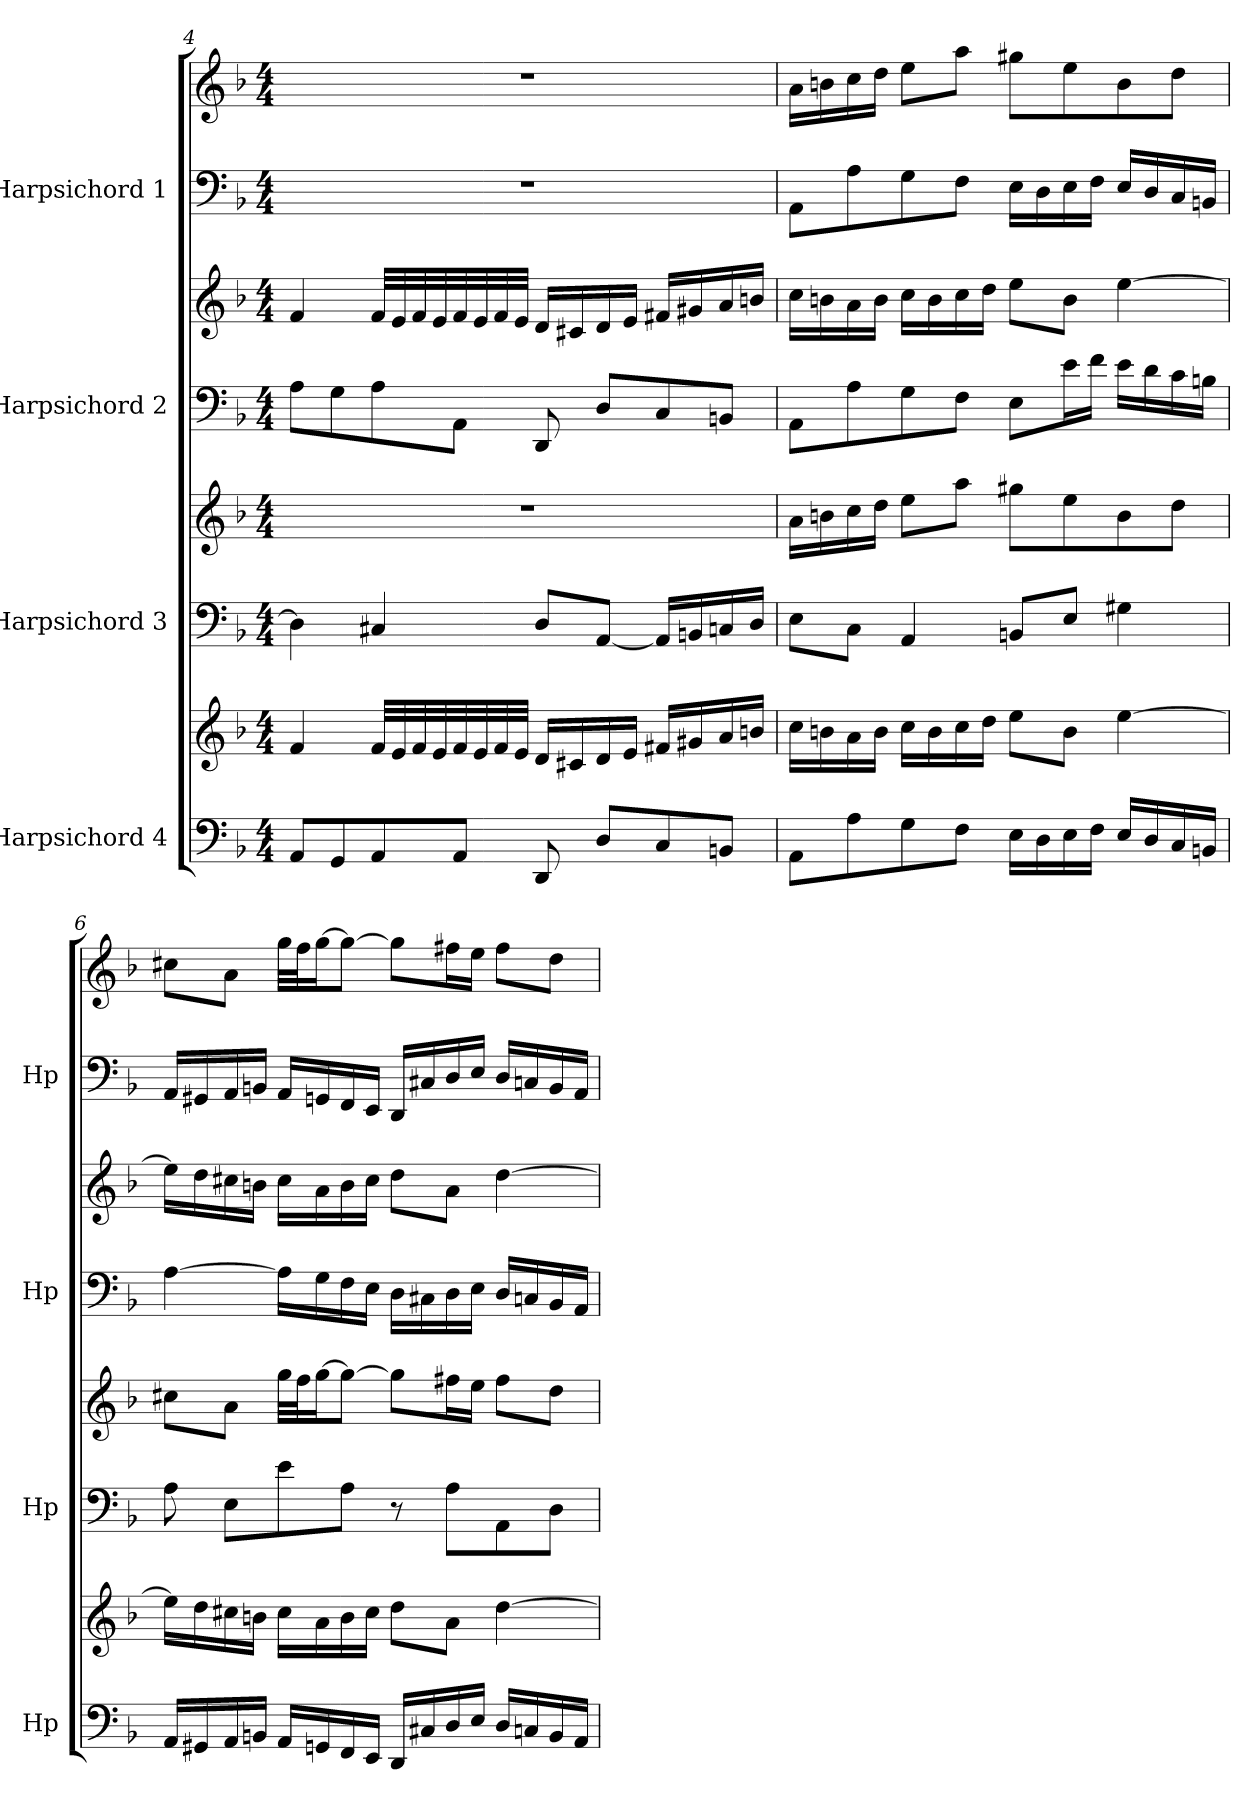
**kern	**kern	**kern	**kern	**kern	**kern	**kern	**kern
*part4	*part4	*part3	*part3	*part2	*part2	*part1	*part1
*staff8	*staff7	*staff6	*staff5	*staff4	*staff3	*staff2	*staff1
*I"Harpsichord 4	*	*I"Harpsichord 3	*	*I"Harpsichord 2	*	*I"Harpsichord 1	*
*I'Hp	*	*I'Hp	*	*I'Hp	*	*I'Hp	*
!!LO:LB:g=z
*clefF4	*clefG2	*clefF4	*clefG2	*clefF4	*clefG2	*clefF4	*clefG2
*k[b-]	*k[b-]	*k[b-]	*k[b-]	*k[b-]	*k[b-]	*k[b-]	*k[b-]
*M4/4	*M4/4	*M4/4	*M4/4	*M4/4	*M4/4	*M4/4	*M4/4
=4	=4	=4	=4	=4	=4	=4	=4
8AA/L	4f/	4D\]	1r	8A\L	4f/	1r	1r
8GG/	.	.	.	8G\	.	.	.
8AA/	32f/LLL	4C#X/	.	8A\	32f/LLL	.	.
.	32e/	.	.	.	32e/	.	.
.	32f/	.	.	.	32f/	.	.
.	32e/	.	.	.	32e/	.	.
8AA/J	32f/	.	.	8AA\J	32f/	.	.
.	32e/	.	.	.	32e/	.	.
.	32f/	.	.	.	32f/	.	.
.	32e/JJJ	.	.	.	32e/JJJ	.	.
8DD/	16d/LL	8D/L	.	8DD/	16d/LL	.	.
.	16c#X/	.	.	.	16c#X/	.	.
8D/L	16d/	[8AA/J	.	8D/L	16d/	.	.
.	16e/JJ	.	.	.	16e/JJ	.	.
8C/	16f#X/LL	16AA/LL]	.	8C/	16f#X/LL	.	.
.	16g#X/	16BBn/	.	.	16g#X/	.	.
8BBn/J	16a/	16Cn/	.	8BBn/J	16a/	.	.
.	16bn/JJ	16D/JJ	.	.	16bn/JJ	.	.
=5	=5	=5	=5	=5	=5	=5	=5
8AA\L	16cc\LL	8E\L	16a\LL	8AA\L	16cc\LL	8AA\L	16a\LL
.	16bn\	.	16bn\	.	16bn\	.	16bn\
8A\	16a\	8C\J	16cc\	8A\	16a\	8A\	16cc\
.	16b\JJ	.	16dd\JJ	.	16b\JJ	.	16dd\JJ
8G\	16cc\LL	4AA/	8ee\L	8G\	16cc\LL	8G\	8ee\L
.	16b\	.	.	.	16b\	.	.
8F\J	16cc\	.	8aa\J	8F\J	16cc\	8F\J	8aa\J
.	16dd\JJ	.	.	.	16dd\JJ	.	.
16E\LL	8ee\L	8BBn/L	8gg#X\L	8E\L	8ee\L	16E\LL	8gg#X\L
16D\	.	.	.	.	.	16D\	.
16E\	8b\J	8E/J	8ee\	16e\L	8b\J	16E\	8ee\
16F\JJ	.	.	.	16f\JJ	.	16F\JJ	.
16E/LL	[4ee\	4G#X\	8b\	16e\LL	[4ee\	16E/LL	8b\
16D/	.	.	.	16d\	.	16D/	.
16C/	.	.	8dd\J	16c\	.	16C/	8dd\J
16BBn/JJ	.	.	.	16Bn\JJ	.	16BBn/JJ	.
!!LO:PB:g=z
=6	=6	=6	=6	=6	=6	=6	=6
16AA/LL	16ee\LL]	8A\	8cc#X\L	[4A\	16ee\LL]	16AA/LL	8cc#X\L
16GG#X/	16dd\	.	.	.	16dd\	16GG#X/	.
16AA/	16cc#X\	8E\L	8a\J	.	16cc#X\	16AA/	8a\J
16BBn/JJ	16bn\JJ	.	.	.	16bn\JJ	16BBn/JJ	.
16AA/LL	16cc#\LL	8e\	32gg\LLL	16A\LL]	16cc#\LL	16AA/LL	32gg\LLL
.	.	.	32ff\J	.	.	.	32ff\J
16GGn/	16a\	.	[16gg\J	16G\	16a\	16GGn/	[16gg\J
16FF/	16b\	8A\J	8gg\J_	16F\	16b\	16FF/	8gg\J_
16EE/JJ	16cc#\JJ	.	.	16E\JJ	16cc#\JJ	16EE/JJ	.
16DD/LL	8dd\L	8r	8gg\L]	16D\LL	8dd\L	16DD/LL	8gg\L]
16C#X/	.	.	.	16C#X\	.	16C#X/	.
16D/	8a\J	8A\L	16ff#X\L	16D\	8a\J	16D/	16ff#X\L
16E/JJ	.	.	16ee\JJ	16E\JJ	.	16E/JJ	16ee\JJ
16D/LL	[4dd\	8AA\	8ff#\L	16D/LL	[4dd\	16D/LL	8ff#\L
16Cn/	.	.	.	16Cn/	.	16Cn/	.
16BB/	.	8D\J	8dd\J	16BB-/	.	16BB/	8dd\J
16AA/JJ	.	.	.	16AA/JJ	.	16AA/JJ	.
=	=	=	=	=	=	=	=
*-	*-	*-	*-	*-	*-	*-	*-
